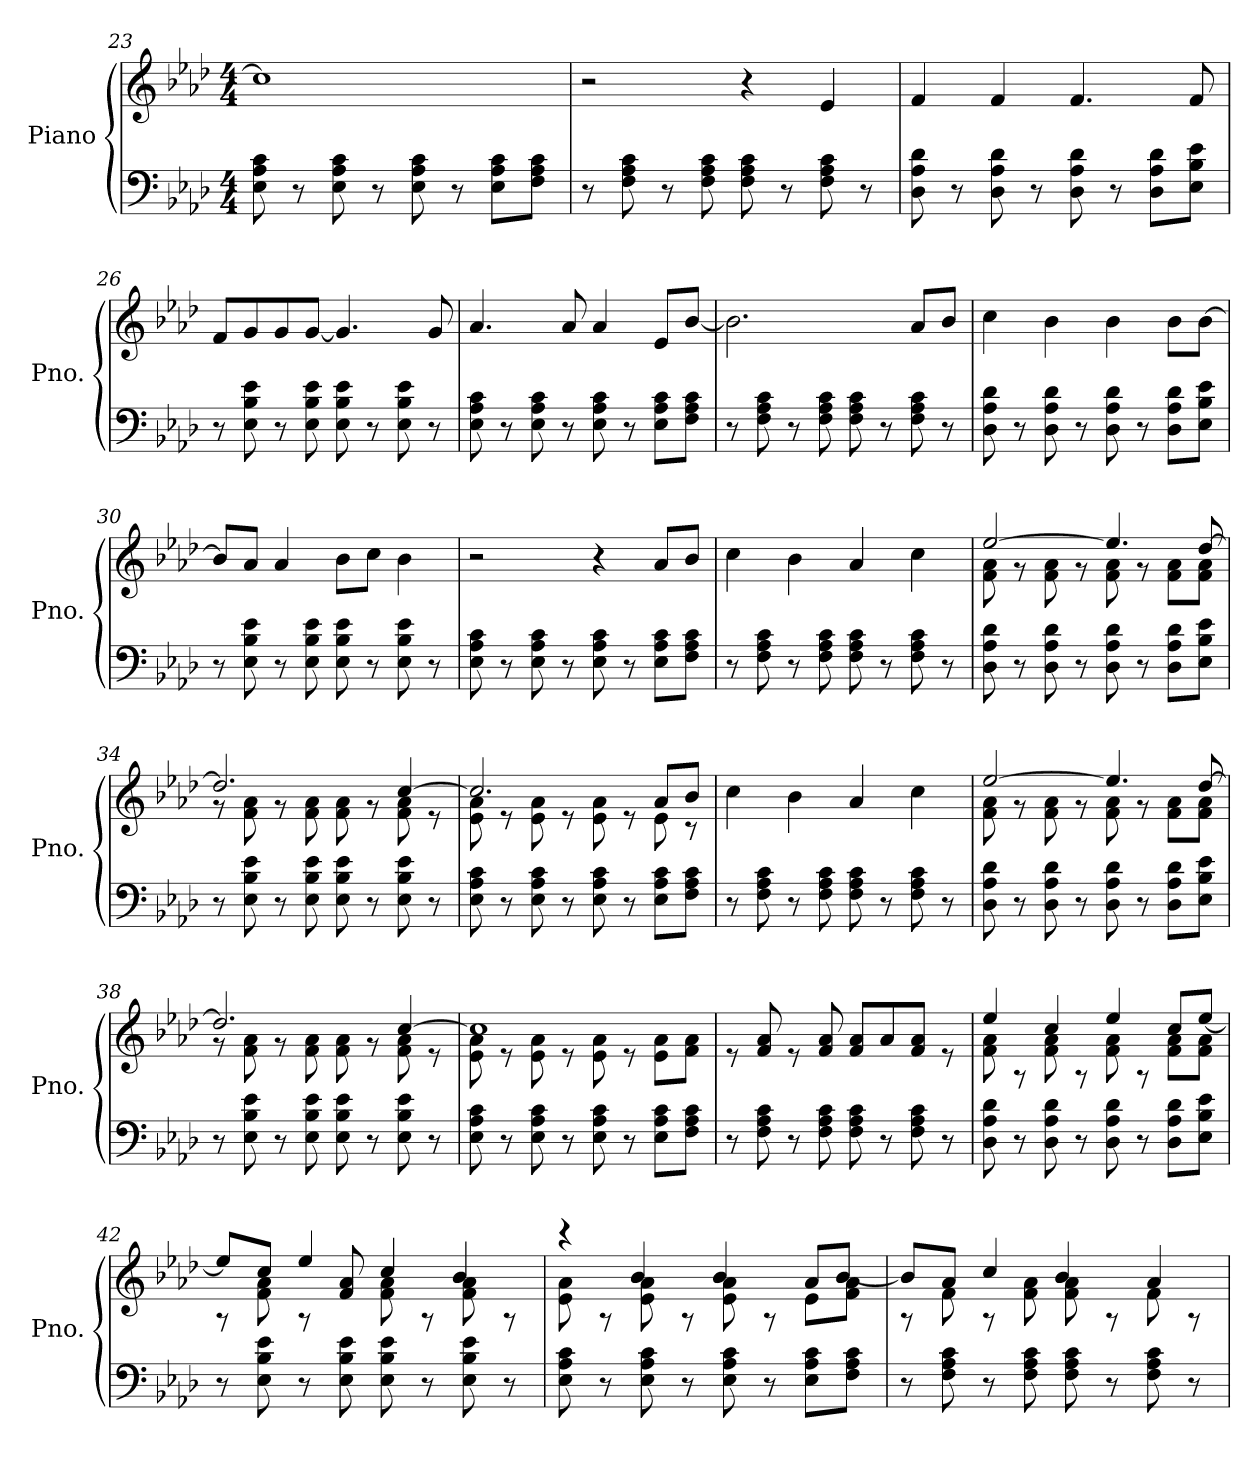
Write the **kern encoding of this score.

**kern	**kern
*part1	*part1
*staff2	*staff1
*I"Piano	*
*I'Pno.	*
*clefF4	*clefG2
*k[b-e-a-d-]	*k[b-e-a-d-]
*M4/4	*M4/4
=23	=23
8E-\ 8A-\ 8c\	1cc]
8r	.
8E-\ 8A-\ 8c\	.
8r	.
8E-\ 8A-\ 8c\	.
8r	.
8E-\ 8A-\ 8c\L	.
8F\ 8A-\ 8c\J	.
=24	=24
8r	2r
8F\ 8A-\ 8c\	.
8r	.
8F\ 8A-\ 8c\	.
8F\ 8A-\ 8c\	4r
8r	.
8F\ 8A-\ 8c\	4e-/
8r	.
=25	=25
8D-\ 8A-\ 8d-\	4f/
8r	.
8D-\ 8A-\ 8d-\	4f/
8r	.
8D-\ 8A-\ 8d-\	4.f/
8r	.
8D-\ 8A-\ 8d-\L	.
8E-\ 8B-\ 8e-\J	8f/
!!LO:PB:g=z
=26	=26
8r	8f/L
8E-\ 8B-\ 8e-\	8g/
8r	8g/
8E-\ 8B-\ 8e-\	[8g/J
8E-\ 8B-\ 8e-\	4.g/]
8r	.
8E-\ 8B-\ 8e-\	.
8r	8g/
=27	=27
8E-\ 8A-\ 8c\	4.a-/
8r	.
8E-\ 8A-\ 8c\	.
8r	8a-/
8E-\ 8A-\ 8c\	4a-/
8r	.
8E-\ 8A-\ 8c\L	8e-/L
8F\ 8A-\ 8c\J	[8b-/J
=28	=28
8r	2.b-\]
8F\ 8A-\ 8c\	.
8r	.
8F\ 8A-\ 8c\	.
8F\ 8A-\ 8c\	.
8r	.
8F\ 8A-\ 8c\	8a-/L
8r	8b-/J
=29	=29
8D-\ 8A-\ 8d-\	4cc\
8r	.
8D-\ 8A-\ 8d-\	4b-\
8r	.
8D-\ 8A-\ 8d-\	4b-\
8r	.
8D-\ 8A-\ 8d-\L	8b-\L
8E-\ 8B-\ 8e-\J	[8b-\J
=30	=30
8r	8b-/L]
8E-\ 8B-\ 8e-\	8a-/J
8r	4a-/
8E-\ 8B-\ 8e-\	.
8E-\ 8B-\ 8e-\	8b-\L
8r	8cc\J
8E-\ 8B-\ 8e-\	4b-\
8r	.
!!LO:LB:g=z
=31	=31
8E-\ 8A-\ 8c\	2r
8r	.
8E-\ 8A-\ 8c\	.
8r	.
8E-\ 8A-\ 8c\	4r
8r	.
8E-\ 8A-\ 8c\L	8a-/L
8F\ 8A-\ 8c\J	8b-/J
=32	=32
8r	4cc\
8F\ 8A-\ 8c\	.
8r	4b-\
8F\ 8A-\ 8c\	.
8F\ 8A-\ 8c\	4a-/
8r	.
8F\ 8A-\ 8c\	4cc\
8r	.
=33	=33
*	*^
8D-\ 8A-\ 8d-\	[2ee-/	8f\ 8a-\
8r	.	8r
8D-\ 8A-\ 8d-\	.	8f\ 8a-\
8r	.	8r
8D-\ 8A-\ 8d-\	4.ee-/]	8f\ 8a-\
8r	.	8r
8D-\ 8A-\ 8d-\L	.	8f\ 8a-\L
8E-\ 8B-\ 8e-\J	[8dd-/	8f\ 8a-\J
=34	=34	=34
8r	2.dd-/]	8r
8E-\ 8B-\ 8e-\	.	8f\ 8a-\
8r	.	8r
8E-\ 8B-\ 8e-\	.	8f\ 8a-\
8E-\ 8B-\ 8e-\	.	8f\ 8a-\
8r	.	8r
8E-\ 8B-\ 8e-\	[4cc/	8f\ 8a-\
8r	.	8r
=35	=35	=35
8E-\ 8A-\ 8c\	2.cc/]	8e-\ 8a-\
8r	.	8r
8E-\ 8A-\ 8c\	.	8e-\ 8a-\
8r	.	8r
8E-\ 8A-\ 8c\	.	8e-\ 8a-\
8r	.	8r
8E-\ 8A-\ 8c\L	8a-/L	8e-\
8F\ 8A-\ 8c\J	8b-/J	8r
*	*v	*v
!!LO:LB:g=z
=36	=36
8r	4cc\
8F\ 8A-\ 8c\	.
8r	4b-\
8F\ 8A-\ 8c\	.
8F\ 8A-\ 8c\	4a-/
8r	.
8F\ 8A-\ 8c\	4cc\
8r	.
=37	=37
*	*^
8D-\ 8A-\ 8d-\	[2ee-/	8f\ 8a-\
8r	.	8r
8D-\ 8A-\ 8d-\	.	8f\ 8a-\
8r	.	8r
8D-\ 8A-\ 8d-\	4.ee-/]	8f\ 8a-\
8r	.	8r
8D-\ 8A-\ 8d-\L	.	8f\ 8a-\L
8E-\ 8B-\ 8e-\J	[8dd-/	8f\ 8a-\J
=38	=38	=38
8r	2.dd-/]	8r
8E-\ 8B-\ 8e-\	.	8f\ 8a-\
8r	.	8r
8E-\ 8B-\ 8e-\	.	8f\ 8a-\
8E-\ 8B-\ 8e-\	.	8f\ 8a-\
8r	.	8r
8E-\ 8B-\ 8e-\	[4cc/	8f\ 8a-\
8r	.	8r
=39	=39	=39
8E-\ 8A-\ 8c\	1cc]	8e-\ 8a-\
8r	.	8r
8E-\ 8A-\ 8c\	.	8e-\ 8a-\
8r	.	8r
8E-\ 8A-\ 8c\	.	8e-\ 8a-\
8r	.	8r
8E-\ 8A-\ 8c\L	.	8e-\ 8a-\L
8F\ 8A-\ 8c\J	.	8f\ 8a-\J
*	*v	*v
=40	=40
8r	8re
8F\ 8A-\ 8c\	8f/ 8a-/
8r	8re
8F\ 8A-\ 8c\	8f/ 8a-/
8F\ 8A-\ 8c\	8f/ 8a-/L
8r	8a-/
8F\ 8A-\ 8c\	8f/ 8a-/J
8r	8re
!!LO:LB:g=z
=41	=41
*	*^
8D-\ 8A-\ 8d-\	8f\ 8a-\	4ee-/
8r	8rA	.
8D-\ 8A-\ 8d-\	8f\ 8a-\	4cc/
8r	8rA	.
8D-\ 8A-\ 8d-\	8f\ 8a-\	4ee-/
8r	8rA	.
8D-\ 8A-\ 8d-\L	8f\ 8a-\L	8cc/L
8E-\ 8B-\ 8e-\J	8f\ 8a-\J	[8ee-/J
=42	=42	=42
8r	8rA	8ee-/L]
8E-\ 8B-\ 8e-\	8f\ 8a-\	8cc/J
8r	8rA	4ee-/
8E-\ 8B-\ 8e-\	8f/ 8a-/	.
8E-\ 8B-\ 8e-\	8f\ 8a-\	4cc/
8r	8rA	.
8E-\ 8B-\ 8e-\	8f\ 8a-\	4b-/
8r	8rA	.
=43	=43	=43
8E-\ 8A-\ 8c\	8e-\ 8a-\	4rccc
8r	8rA	.
8E-\ 8A-\ 8c\	8e-\ 8a-\	4b-/
8r	8rA	.
8E-\ 8A-\ 8c\	8e-\ 8a-\	4b-/
8r	8rA	.
8E-\ 8A-\ 8c\L	8e-\L	8a-/L
8F\ 8A-\ 8c\J	8f\ 8a-\J	[8b-/J
=44	=44	=44
8r	8rA	8b-/L]
8F\ 8A-\ 8c\	8f\	8a-/J
8r	8rA	4cc/
8F\ 8A-\ 8c\	8f\ 8a-\	.
8F\ 8A-\ 8c\	8f\ 8a-\	4b-/
8r	8rA	.
8F\ 8A-\ 8c\	8f\	4a-/
8r	8rA	.
*	*v	*v
=	=
*-	*-
